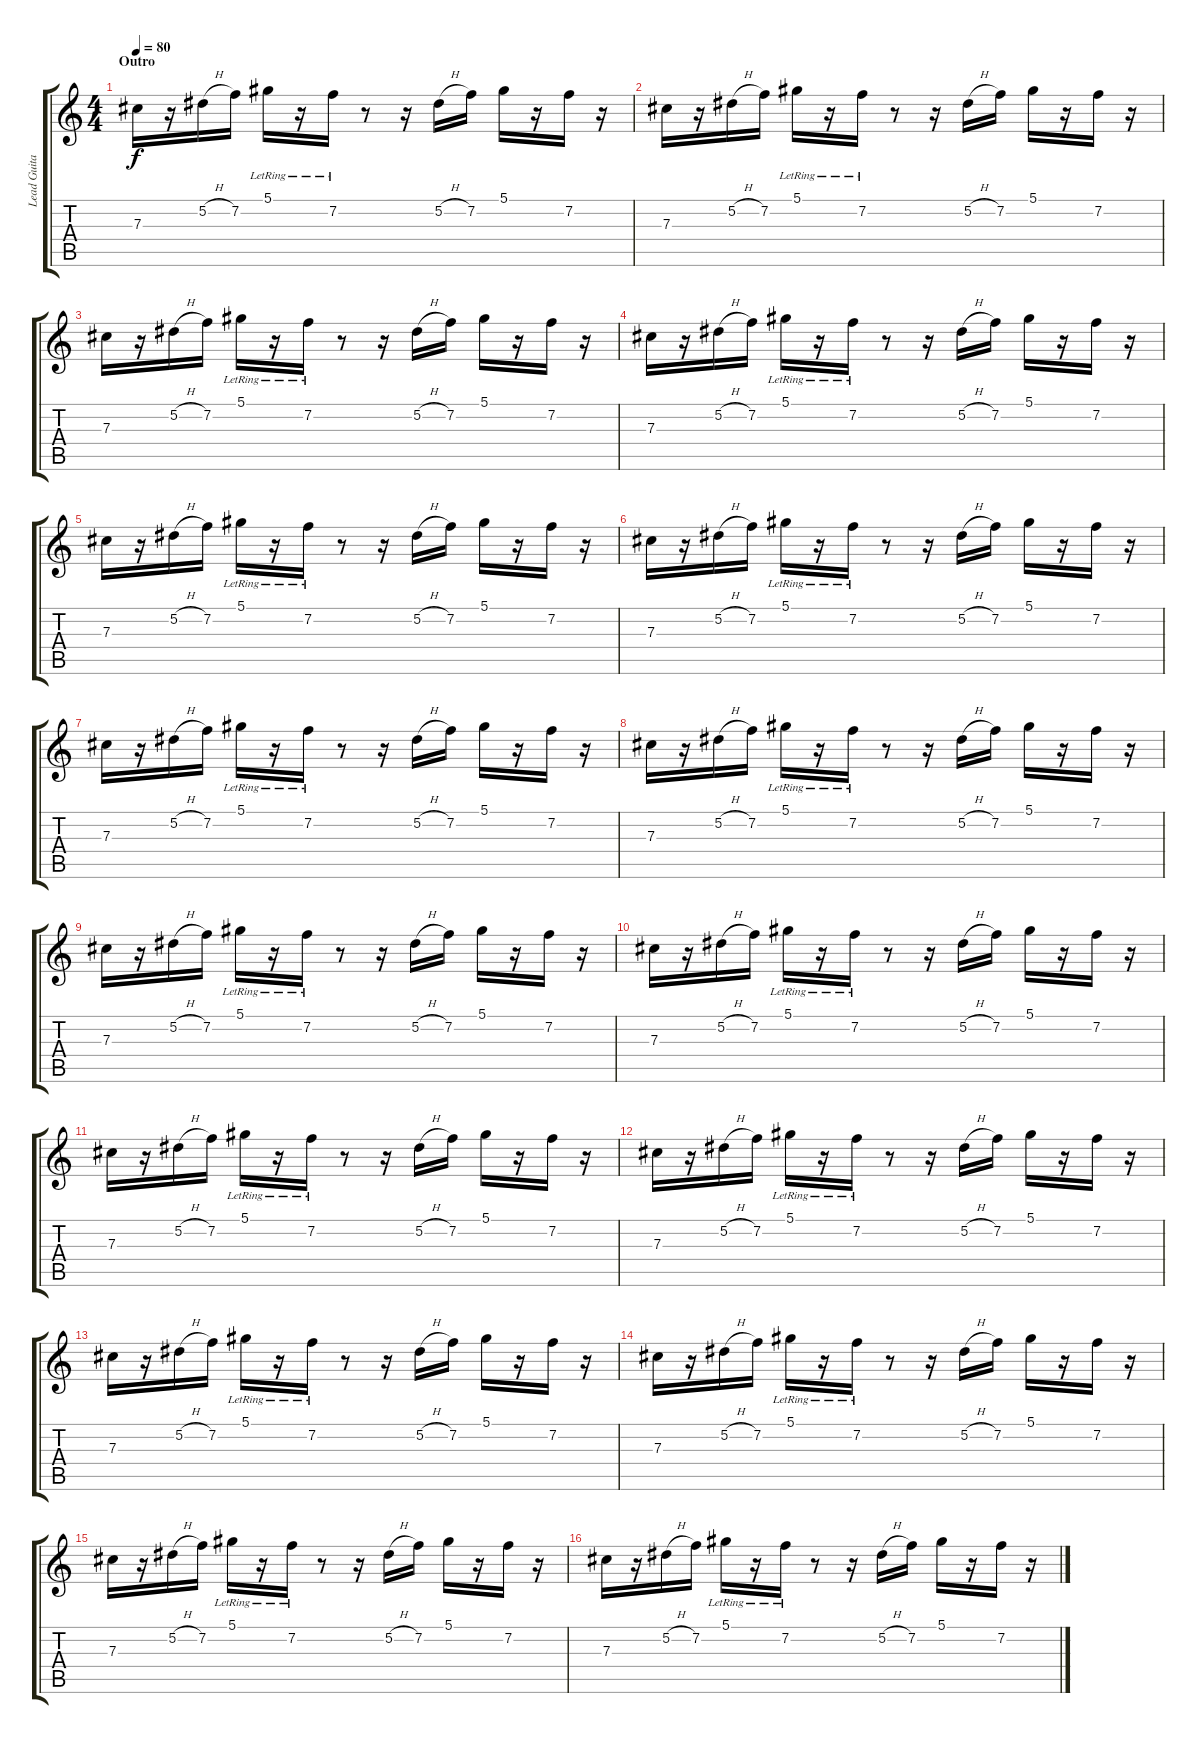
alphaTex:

\track ("Lead Guitar (R2K)" "Lead Guita") {instrument electricguitarclean}
\staff {score tabs}
\tuning (Eb4 Bb3 Gb3 Db3 Ab2 Db2) {hide}
\ts (4 4)
\section ("" "Outro")
\tempo 80
\clef g2
\ks c
7.3.16{dy f volume 14 instrument acousticgrandpiano} r.16 5.2{h}.16 7.2.16 5.1{lr}.16 r.16 7.2{lr}.16 r.8 r.16 5.2{h}.16 7.2.16 5.1.16 r.16 7.2.16 r.16 |
7.3.16 r.16 5.2{h}.16 7.2.16 5.1{lr}.16 r.16 7.2{lr}.16 r.8 r.16 5.2{h}.16 7.2.16 5.1.16 r.16 7.2.16 r.16 |
7.3.16 r.16 5.2{h}.16 7.2.16 5.1{lr}.16 r.16 7.2{lr}.16 r.8 r.16 5.2{h}.16 7.2.16 5.1.16 r.16 7.2.16 r.16 |
7.3.16 r.16 5.2{h}.16 7.2.16 5.1{lr}.16 r.16 7.2{lr}.16 r.8 r.16 5.2{h}.16 7.2.16 5.1.16 r.16 7.2.16 r.16 |
7.3.16 r.16 5.2{h}.16 7.2.16 5.1{lr}.16 r.16 7.2{lr}.16 r.8 r.16 5.2{h}.16 7.2.16 5.1.16 r.16 7.2.16 r.16 |
7.3.16 r.16 5.2{h}.16 7.2.16 5.1{lr}.16 r.16 7.2{lr}.16 r.8 r.16 5.2{h}.16 7.2.16 5.1.16 r.16 7.2.16 r.16 |
7.3.16 r.16 5.2{h}.16 7.2.16 5.1{lr}.16 r.16 7.2{lr}.16 r.8 r.16 5.2{h}.16 7.2.16 5.1.16 r.16 7.2.16 r.16 |
7.3.16 r.16 5.2{h}.16 7.2.16 5.1{lr}.16 r.16 7.2{lr}.16 r.8 r.16 5.2{h}.16 7.2.16 5.1.16 r.16 7.2.16 r.16 |
7.3.16 r.16 5.2{h}.16 7.2.16 5.1{lr}.16 r.16 7.2{lr}.16 r.8 r.16 5.2{h}.16 7.2.16 5.1.16 r.16 7.2.16 r.16 |
7.3.16 r.16 5.2{h}.16 7.2.16 5.1{lr}.16 r.16 7.2{lr}.16 r.8 r.16 5.2{h}.16 7.2.16 5.1.16 r.16 7.2.16 r.16 |
7.3.16 r.16 5.2{h}.16 7.2.16 5.1{lr}.16 r.16 7.2{lr}.16 r.8 r.16 5.2{h}.16 7.2.16 5.1.16 r.16 7.2.16 r.16 |
7.3.16 r.16 5.2{h}.16 7.2.16 5.1{lr}.16 r.16 7.2{lr}.16 r.8 r.16 5.2{h}.16 7.2.16 5.1.16 r.16 7.2.16 r.16 |
7.3.16 r.16 5.2{h}.16 7.2.16 5.1{lr}.16 r.16 7.2{lr}.16 r.8 r.16 5.2{h}.16 7.2.16 5.1.16 r.16 7.2.16 r.16 |
7.3.16 r.16 5.2{h}.16 7.2.16 5.1{lr}.16 r.16 7.2{lr}.16 r.8 r.16 5.2{h}.16 7.2.16 5.1.16 r.16 7.2.16 r.16 |
7.3.16 r.16 5.2{h}.16 7.2.16 5.1{lr}.16 r.16 7.2{lr}.16 r.8 r.16 5.2{h}.16 7.2.16 5.1.16 r.16 7.2.16 r.16 |
7.3.16 r.16 5.2{h}.16 7.2.16 5.1{lr}.16 r.16 7.2{lr}.16 r.8 r.16 5.2{h}.16 7.2.16 5.1.16 r.16 7.2.16 r.16
